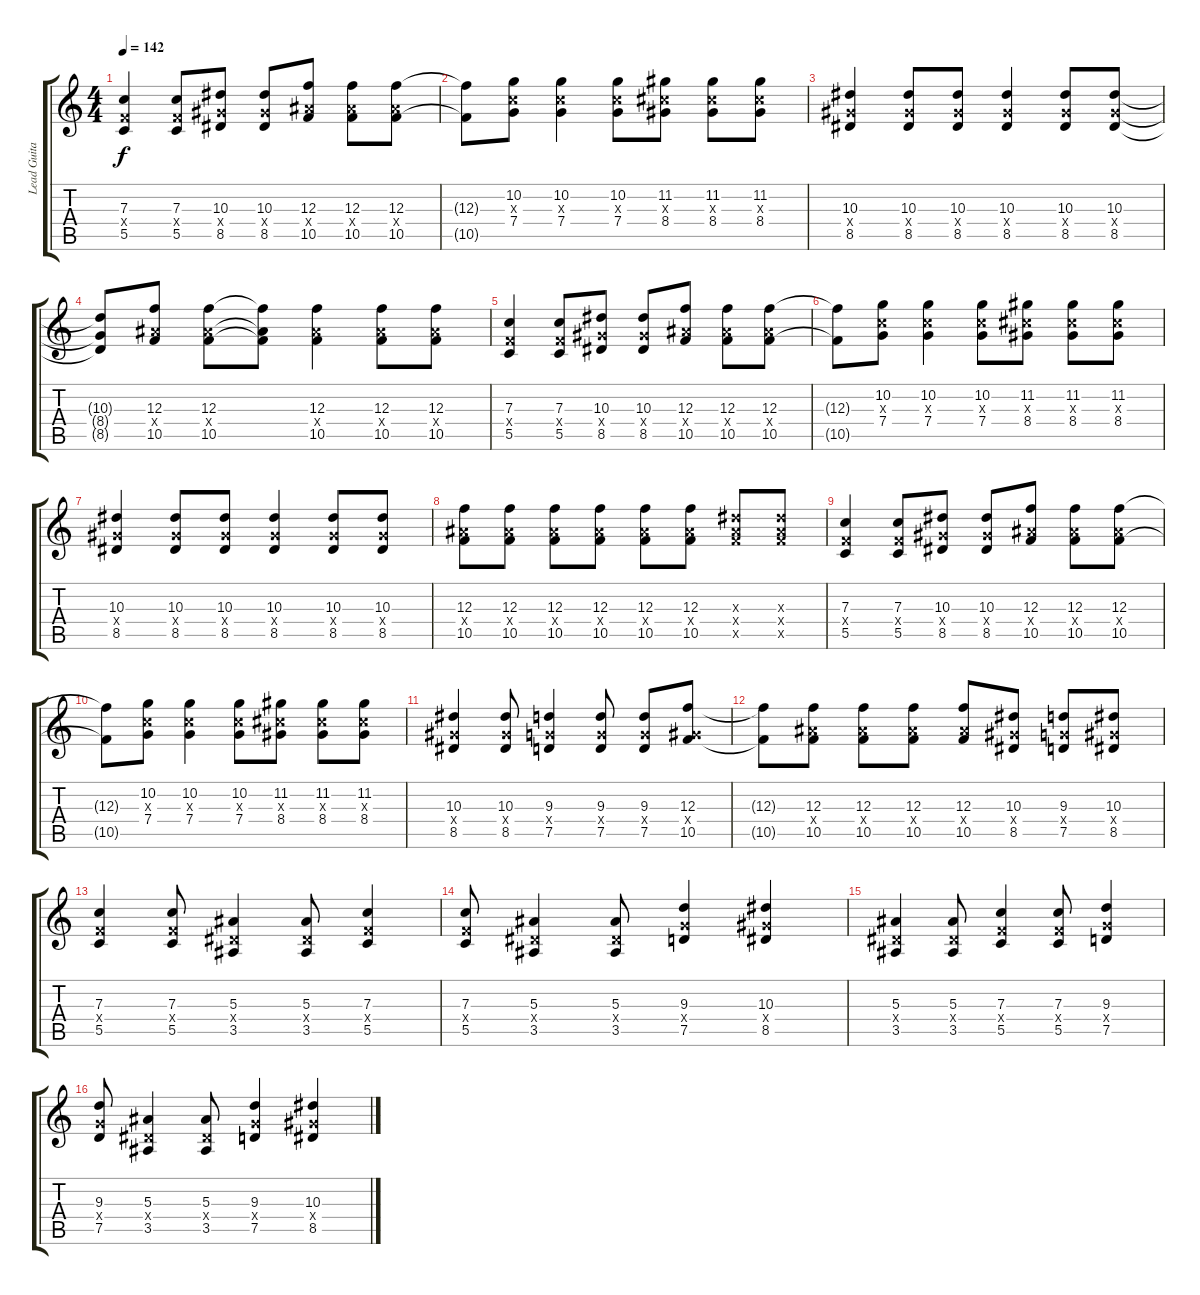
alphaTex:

\track ("Lead Guitar" "Lead Guita") {instrument distortionguitar}
\staff {score tabs}
\tuning (D4 A3 F3 C3 G2 C2) {hide}
\ts (4 4)
\tempo 142
\clef g2
\ks c
(7.3 5.4{x} 5.5).4{dy f instrument distortionguitar} (7.3 5.4{x} 5.5).8 (10.3 8.4{x} 8.5).8 (10.3 8.4{x} 8.5).8 (12.3 10.4{x} 10.5).8 (12.3 10.4{x} 10.5).8 (12.3 10.4{x} 10.5).8 |
(12.3{t} 10.5{t}).8 (10.2 7.3{x} 7.4).8 (10.2 7.3{x} 7.4).4 (10.2 7.3{x} 7.4).8 (11.2 8.3{x} 8.4).8 (11.2 8.3{x} 8.4).8 (11.2 8.3{x} 8.4).8 |
(10.3 8.4{x} 8.5).4 (10.3 8.4{x} 8.5).8 (10.3 8.4{x} 8.5).8 (10.3 8.4{x} 8.5).4 (10.3 8.4{x} 8.5).8 (10.3 8.4{x} 8.5).8 |
(10.3{t} 8.4{t} 8.5{t}).8 (12.3 10.4{x} 10.5).8 (12.3 10.4{x} 10.5).8 (12.3{t} 10.4{t} 10.5{t}).8 (12.3 10.4{x} 10.5).4 (12.3 10.4{x} 10.5).8 (12.3 10.4{x} 10.5).8 |
(7.3 5.4{x} 5.5).4 (7.3 5.4{x} 5.5).8 (10.3 8.4{x} 8.5).8 (10.3 8.4{x} 8.5).8 (12.3 10.4{x} 10.5).8 (12.3 10.4{x} 10.5).8 (12.3 10.4{x} 10.5).8 |
(12.3{t} 10.5{t}).8 (10.2 7.3{x} 7.4).8 (10.2 7.3{x} 7.4).4 (10.2 7.3{x} 7.4).8 (11.2 8.3{x} 8.4).8 (11.2 8.3{x} 8.4).8 (11.2 8.3{x} 8.4).8 |
(10.3 8.4{x} 8.5).4 (10.3 8.4{x} 8.5).8 (10.3 8.4{x} 8.5).8 (10.3 8.4{x} 8.5).4 (10.3 8.4{x} 8.5).8 (10.3 8.4{x} 8.5).8 |
(12.3 10.4{x} 10.5).8 (12.3 10.4{x} 10.5).8 (12.3 10.4{x} 10.5).8 (12.3 10.4{x} 10.5).8 (12.3 10.4{x} 10.5).8 (12.3 10.4{x} 10.5).8 (10.3{x} 10.4{x} 10.5{x}).8 (10.3{x} 10.4{x} 10.5{x}).8 |
(7.3 5.4{x} 5.5).4 (7.3 5.4{x} 5.5).8 (10.3 8.4{x} 8.5).8 (10.3 8.4{x} 8.5).8 (12.3 10.4{x} 10.5).8 (12.3 10.4{x} 10.5).8 (12.3 10.4{x} 10.5).8 |
(12.3{t} 10.5{t}).8 (10.2 7.3{x} 7.4).8 (10.2 7.3{x} 7.4).4 (10.2 7.3{x} 7.4).8 (11.2 8.3{x} 8.4).8 (11.2 8.3{x} 8.4).8 (11.2 8.3{x} 8.4).8 |
(10.3 8.4{x} 8.5).4 (10.3 8.4{x} 8.5).8 (9.3 7.4{x} 7.5).4 (9.3 7.4{x} 7.5).8 (9.3 7.4{x} 7.5).8 (12.3 8.4{x} 10.5).8 |
(12.3{t} 10.5{t}).8 (12.3 10.4{x} 10.5).8 (12.3 10.4{x} 10.5).8 (12.3 10.4{x} 10.5).8 (12.3 10.4{x} 10.5).8 (10.3 8.4{x} 8.5).8 (9.3 7.4{x} 7.5).8 (10.3 8.4{x} 8.5).8 |
(7.3 5.4{x} 5.5).4 (7.3 5.4{x} 5.5).8 (5.3 3.4{x} 3.5).4 (5.3 3.4{x} 3.5).8 (7.3 5.4{x} 5.5).4 |
(7.3 5.4{x} 5.5).8 (5.3 3.4{x} 3.5).4 (5.3 3.4{x} 3.5).8 (9.3 7.4{x} 7.5).4 (10.3 8.4{x} 8.5).4 |
(5.3 3.4{x} 3.5).4 (5.3 3.4{x} 3.5).8 (7.3 5.4{x} 5.5).4 (7.3 5.4{x} 5.5).8 (9.3 7.4{x} 7.5).4 |
(9.3 7.4{x} 7.5).8 (5.3 3.4{x} 3.5).4 (5.3 3.4{x} 3.5).8 (9.3 7.4{x} 7.5).4 (10.3 8.4{x} 8.5).4
